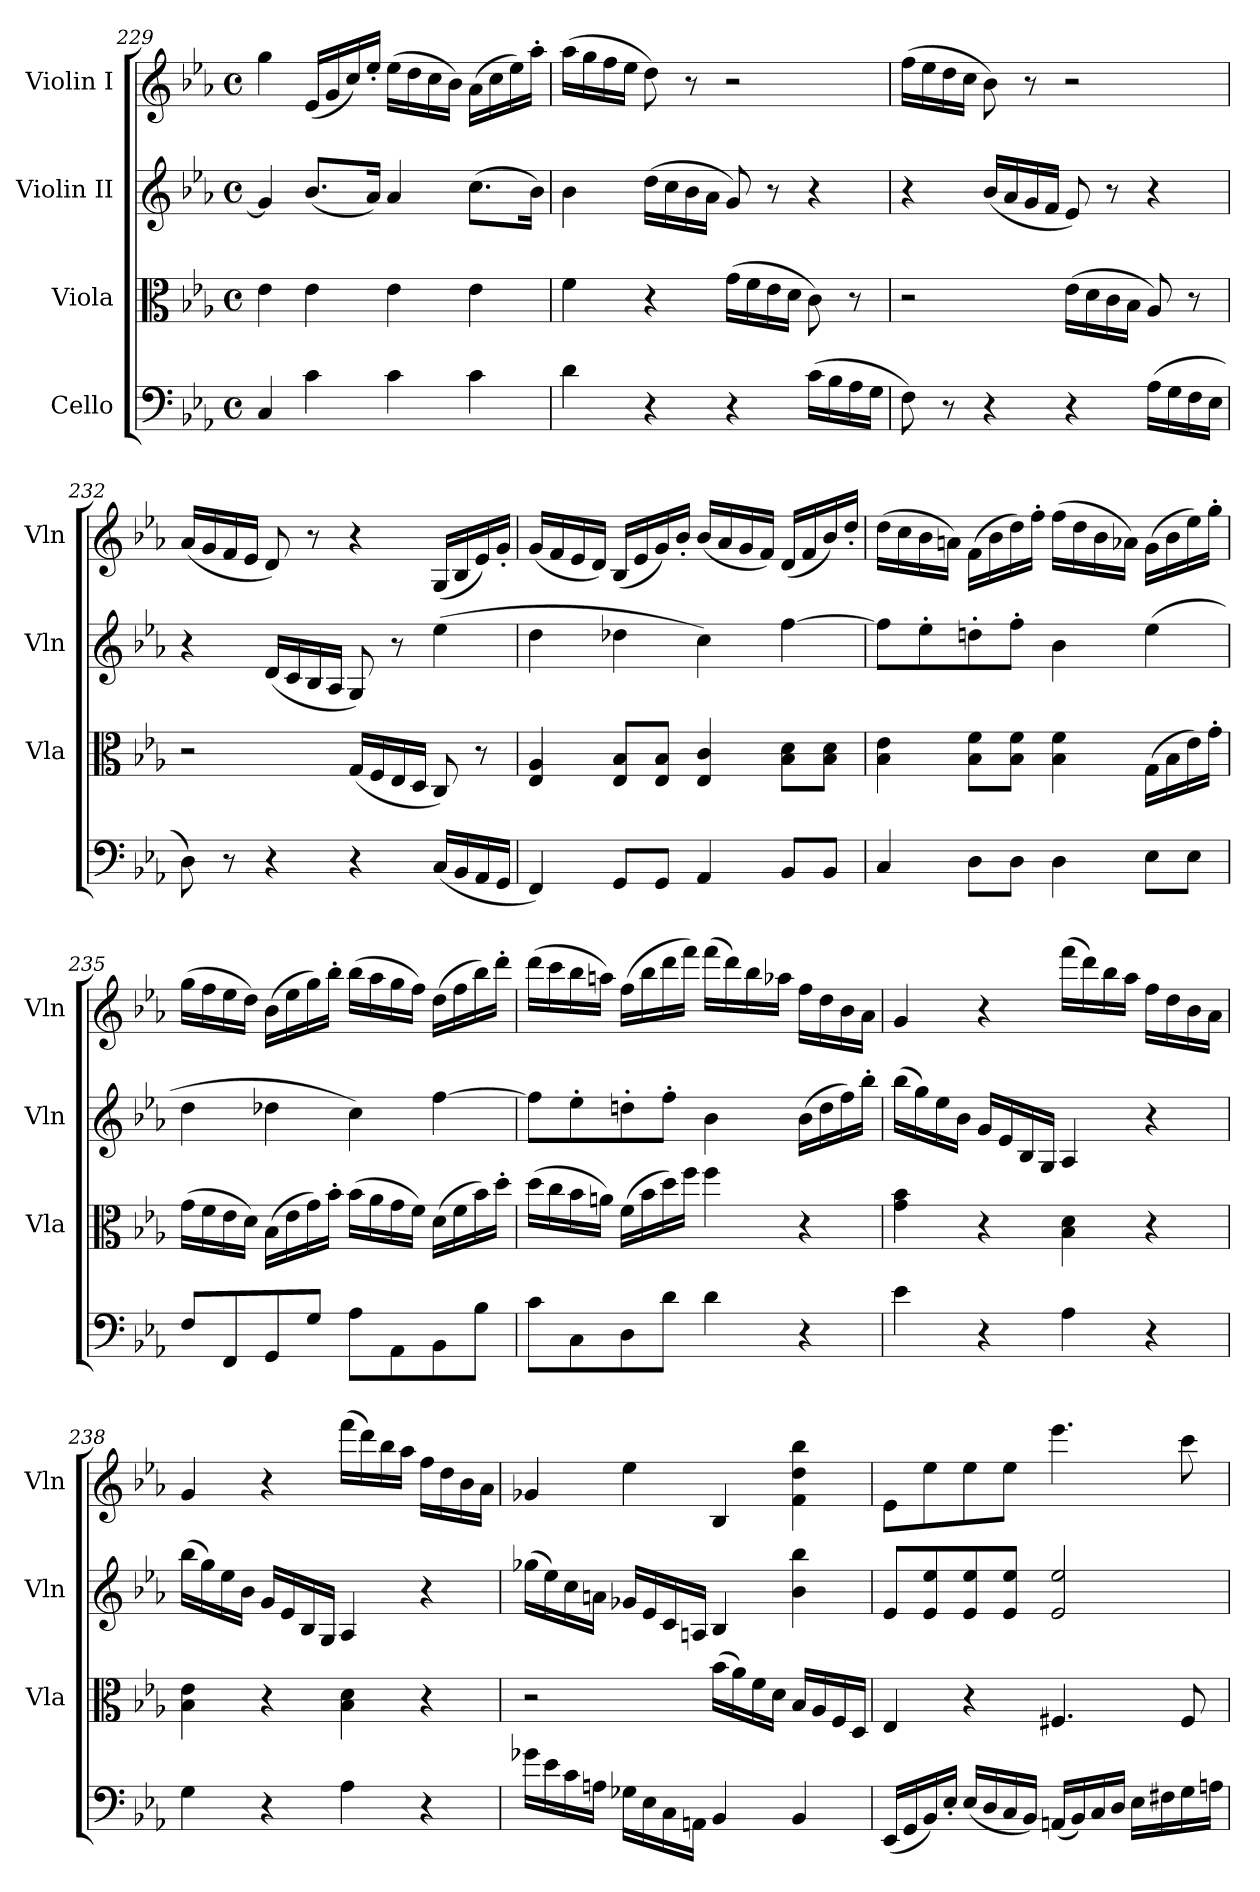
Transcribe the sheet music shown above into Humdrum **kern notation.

**kern	**kern	**kern	**kern
*part4	*part3	*part2	*part1
*staff4	*staff3	*staff2	*staff1
*I"Cello	*I"Viola	*I"Violin II	*I"Violin I
*	*I'Vla	*I'Vln	*I'Vln
!!LO:LB:g=z
*clefF4	*clefC3	*clefG2	*clefG2
*k[b-e-a-]	*k[b-e-a-]	*k[b-e-a-]	*k[b-e-a-]
*M4/4	*M4/4	*M4/4	*M4/4
*met(c)	*met(c)	*met(c)	*met(c)
=229	=229	=229	=229
4C/	4e-\	4g/]	4gg\
4c\	4e-\	(<8.b-/L	(<16e-/LL
.	.	.	16g/
.	.	.	16cc/)
.	.	16a-/Jk)	16ee-'/JJ
4c\	4e-\	4a-/	(>16ee-\LL
.	.	.	16dd\
.	.	.	16cc\
.	.	.	16b-\JJ)
4c\	4e-\	(>8.cc\L	(>16a-\LL
.	.	.	16cc\
.	.	.	16ee-\)
.	.	16b-\Jk)	16aa-'\JJ
=230	=230	=230	=230
4d\	4f\	4b-\	(>16aa-\LL
.	.	.	16gg\
.	.	.	16ff\
.	.	.	16ee-\JJ
4r	4r	(>16dd\LL	8dd\)
.	.	16cc\	.
.	.	16b-\	8r
.	.	16a-\JJ	.
4r	(>16g\LL	8g/)	2r
.	16f\	.	.
.	16e-\	8r	.
.	16d\JJ	.	.
(>16c\LL	8c\)	4r	.
16B-\	.	.	.
16A-\	8r	.	.
16G\JJ	.	.	.
=231	=231	=231	=231
8F\)	2r	4r	(>16ff\LL
.	.	.	16ee-\
8r	.	.	16dd\
.	.	.	16cc\JJ
4r	.	(<16b-/LL	8b-\)
.	.	16a-/	.
.	.	16g/	8r
.	.	16f/JJ	.
4r	(>16e-\LL	8e-/)	2r
.	16d\	.	.
.	16c\	8r	.
.	16B-\JJ	.	.
(>16A-\LL	8A-/)	4r	.
16G\	.	.	.
16F\	8r	.	.
16E-\JJ	.	.	.
=232	=232	=232	=232
8D\)	2r	4r	(<16a-/LL
.	.	.	16g/
8r	.	.	16f/
.	.	.	16e-/JJ
4r	.	(<16d/LL	8d/)
.	.	16c/	.
.	.	16B-/	8r
.	.	16A-/JJ	.
4r	(<16G/LL	8G/)	4r
.	16F/	.	.
.	16E-/	8r	.
.	16D/JJ	.	.
(<16C/LL	8C/)	(>4ee-\	(<16G/LL
16BB-/	.	.	16B-/
16AA-/	8r	.	16e-/)
16GG/JJ	.	.	16g'/JJ
=233	=233	=233	=233
4FF/)	4E-/ 4A-/	4dd\	(<16g/LL
.	.	.	16f/
.	.	.	16e-/
.	.	.	16d/JJ)
8GG/L	8E-/ 8B-/L	4dd-X\	(<16B-/LL
.	.	.	16e-/
8GG/J	8E-/ 8B-/J	.	16g/)
.	.	.	16b-'/JJ
4AA-/	4E-/ 4c/	4cc\)	(<16b-/LL
.	.	.	16a-/
.	.	.	16g/
.	.	.	16f/JJ)
8BB-/L	8B-\ 8d\L	[4ff\	(<16d/LL
.	.	.	16f/
8BB-/J	8B-\ 8d\J	.	16b-/)
.	.	.	16dd'/JJ
!!LO:LB:g=z
=234	=234	=234	=234
4C/	4B-\ 4e-\	8ff\L]	(>16dd\LL
.	.	.	16cc\
.	.	8ee-'\	16b-\
.	.	.	16an\JJ)
8D\L	8B-\ 8f\L	8ddn'\	(>16f\LL
.	.	.	16b-\
8D\J	8B-\ 8f\J	8ff'\J	16dd\)
.	.	.	16ff'\JJ
4D\	4B-\ 4f\	4b-\	(>16ff\LL
.	.	.	16dd\
.	.	.	16b-\
.	.	.	16a-X\JJ)
8E-\L	(>16G\LL	(>4ee-\	(>16g\LL
.	16B-\	.	16b-\
8E-\J	16e-\)	.	16ee-\)
.	16g'\JJ	.	16gg'\JJ
=235	=235	=235	=235
8F/L	(>16g\LL	4dd\	(>16gg\LL
.	16f\	.	16ff\
8FF/	16e-\	.	16ee-\
.	16d\JJ)	.	16dd\JJ)
8GG/	(>16B-\LL	4dd-X\	(>16b-\LL
.	16e-\	.	16ee-\
8G/J	16g\)	.	16gg\)
.	16b-'\JJ	.	16bb-'\JJ
8A-\L	(>16b-\LL	4cc\)	(>16bb-\LL
.	16a-\	.	16aa-\
8AA-\	16g\	.	16gg\
.	16f\JJ)	.	16ff\JJ)
8BB-\	(>16d\LL	[4ff\	(>16dd\LL
.	16f\	.	16ff\
8B-\J	16b-\)	.	16bb-\)
.	16dd'\JJ	.	16ddd'\JJ
=236	=236	=236	=236
8c\L	(>16dd\LL	8ff\L]	(>16ddd\LL
.	16cc\	.	16ccc\
8C\	16b-\	8ee-'\	16bb-\
.	16an\JJ)	.	16aan\JJ)
8D\	(>16f\LL	8ddn'\	(>16ff\LL
.	16b-\	.	16bb-\
8d\J	16dd\)	8ff'\J	16ddd\
.	16ff\JJ	.	16fff\JJ)
4d\	4ff\	4b-\	(>16fff\LL
.	.	.	16ddd\)
.	.	.	16bb-\
.	.	.	16aa-X\JJ
4r	4r	(>16b-\LL	16ff\LL
.	.	16dd\	16dd\
.	.	16ff\)	16b-\
.	.	16bb-'\JJ	16a-\JJ
=237	=237	=237	=237
4e-\	4g\ 4b-\	(>16bb-\LL	4g/
.	.	16gg\)	.
.	.	16ee-\	.
.	.	16b-\JJ	.
4r	4r	16g/LL	4r
.	.	16e-/	.
.	.	16B-/	.
.	.	16G/JJ	.
4A-\	4B-\ 4d\	4A-/	(>16fff\LL
.	.	.	16ddd\)
.	.	.	16bb-\
.	.	.	16aa-\JJ
4r	4r	4r	16ff\LL
.	.	.	16dd\
.	.	.	16b-\
.	.	.	16a-\JJ
!!LO:LB:g=z
=238	=238	=238	=238
4G\	4B-\ 4e-\	(>16bb-\LL	4g/
.	.	16gg\)	.
.	.	16ee-\	.
.	.	16b-\JJ	.
4r	4r	16g/LL	4r
.	.	16e-/	.
.	.	16B-/	.
.	.	16G/JJ	.
4A-\	4B-\ 4d\	4A-/	(>16fff\LL
.	.	.	16ddd\)
.	.	.	16bb-\
.	.	.	16aa-\JJ
4r	4r	4r	16ff\LL
.	.	.	16dd\
.	.	.	16b-\
.	.	.	16a-\JJ
=239	=239	=239	=239
16g-X\LL	2r	(>16gg-X\LL	4g-X/
16e-\	.	16ee-\)	.
16c\	.	16cc\	.
16An\JJ	.	16an\JJ	.
16G-X\LL	.	16g-X/LL	4ee-\
16E-\	.	16e-/	.
16C\	.	16c/	.
16AAn\JJ	.	16An/JJ	.
4BB-/	(>16b-\LL	4B-/	4B-/
.	16a-\)	.	.
.	16f\	.	.
.	16d\JJ	.	.
4BB-/	16B-/LL	4b-\ 4bb-\	4f\ 4dd\ 4bb-\
.	16A-/	.	.
.	16F/	.	.
.	16D/JJ	.	.
=240	=240	=240	=240
(<16EE-/LL	4E-/	8e-/L	8e-\L
16GG/	.	.	.
16BB-/)	.	8e-/ 8ee-/	8ee-\
16E-'/JJ	.	.	.
(<16E-/LL	4r	8e-/ 8ee-/	8ee-\
16D/	.	.	.
16C/	.	8e-/ 8ee-/J	8ee-\J
16BB-/JJ)	.	.	.
(<16AAn/LL	4.F#X/	2e-/ 2ee-/	4.eee-\
16BB-/)	.	.	.
16C/	.	.	.
16D/JJ	.	.	.
16E-\LL	.	.	.
16F#X\	.	.	.
16G\	8F#/	.	8ccc\
16An\JJ	.	.	.
=	=	=	=
*-	*-	*-	*-
